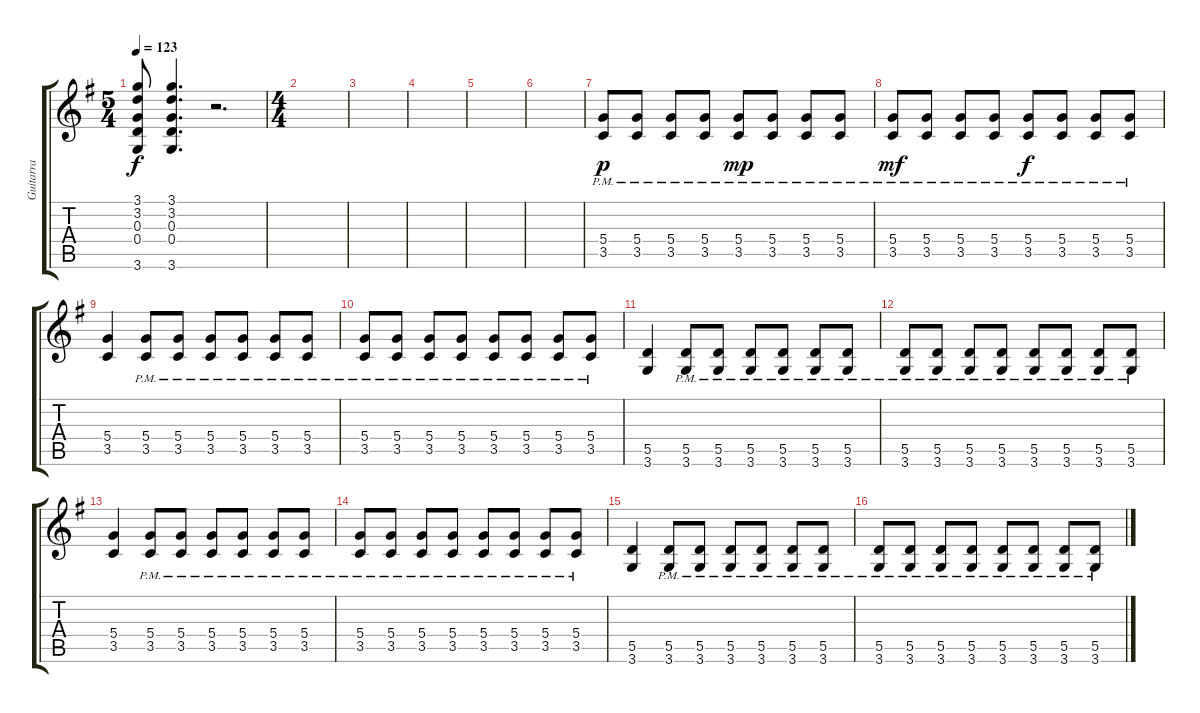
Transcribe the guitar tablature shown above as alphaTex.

\track ("Guitarra" "Guitarra") {instrument distortionguitar}
\staff {score tabs}
\tuning (E4 B3 G3 D3 A2 E2) {hide}
\ts (5 4)
\tempo 123
\clef g2
\ks g
(3.1 3.2 0.3 0.4 3.6).8{dy f} (3.1 3.2 0.3 0.4 3.6).4{d} r.2{d} |
\ts (4 4)
|
|
|
|
|
(5.4{pm} 3.5{pm}).8{dy p} (5.4{pm} 3.5{pm}).8 (5.4{pm} 3.5{pm}).8 (5.4{pm} 3.5{pm}).8 (5.4{pm} 3.5{pm}).8{dy mp} (5.4{pm} 3.5{pm}).8 (5.4{pm} 3.5{pm}).8 (5.4{pm} 3.5{pm}).8 |
(5.4{pm} 3.5{pm}).8{dy mf} (5.4{pm} 3.5{pm}).8 (5.4{pm} 3.5{pm}).8 (5.4{pm} 3.5{pm}).8 (5.4{pm} 3.5{pm}).8{dy f} (5.4{pm} 3.5{pm}).8 (5.4{pm} 3.5{pm}).8 (5.4{pm} 3.5{pm}).8 |
(5.4 3.5).4{volume 10} (5.4{pm} 3.5{pm}).8 (5.4{pm} 3.5{pm}).8 (5.4{pm} 3.5{pm}).8 (5.4{pm} 3.5{pm}).8 (5.4{pm} 3.5{pm}).8 (5.4{pm} 3.5{pm}).8 |
(5.4{pm} 3.5{pm}).8 (5.4{pm} 3.5{pm}).8 (5.4{pm} 3.5{pm}).8 (5.4{pm} 3.5{pm}).8 (5.4{pm} 3.5{pm}).8 (5.4{pm} 3.5{pm}).8 (5.4{pm} 3.5{pm}).8 (5.4{pm} 3.5{pm}).8 |
(5.5 3.6).4 (5.5{pm} 3.6{pm}).8 (5.5{pm} 3.6{pm}).8 (5.5{pm} 3.6{pm}).8 (5.5{pm} 3.6{pm}).8 (5.5{pm} 3.6{pm}).8 (5.5{pm} 3.6{pm}).8 |
(5.5{pm} 3.6{pm}).8 (5.5{pm} 3.6{pm}).8 (5.5{pm} 3.6{pm}).8 (5.5{pm} 3.6{pm}).8 (5.5{pm} 3.6{pm}).8 (5.5{pm} 3.6{pm}).8 (5.5{pm} 3.6{pm}).8 (5.5{pm} 3.6{pm}).8 |
(5.4 3.5).4 (5.4{pm} 3.5{pm}).8 (5.4{pm} 3.5{pm}).8 (5.4{pm} 3.5{pm}).8 (5.4{pm} 3.5{pm}).8 (5.4{pm} 3.5{pm}).8 (5.4{pm} 3.5{pm}).8 |
(5.4{pm} 3.5{pm}).8 (5.4{pm} 3.5{pm}).8 (5.4{pm} 3.5{pm}).8 (5.4{pm} 3.5{pm}).8 (5.4{pm} 3.5{pm}).8 (5.4{pm} 3.5{pm}).8 (5.4{pm} 3.5{pm}).8 (5.4{pm} 3.5{pm}).8 |
(5.5 3.6).4 (5.5{pm} 3.6{pm}).8 (5.5{pm} 3.6{pm}).8 (5.5{pm} 3.6{pm}).8 (5.5{pm} 3.6{pm}).8 (5.5{pm} 3.6{pm}).8 (5.5{pm} 3.6{pm}).8 |
(5.5{pm} 3.6{pm}).8 (5.5{pm} 3.6{pm}).8 (5.5{pm} 3.6{pm}).8 (5.5{pm} 3.6{pm}).8 (5.5{pm} 3.6{pm}).8 (5.5{pm} 3.6{pm}).8 (5.5{pm} 3.6{pm}).8 (5.5{pm} 3.6{pm}).8
